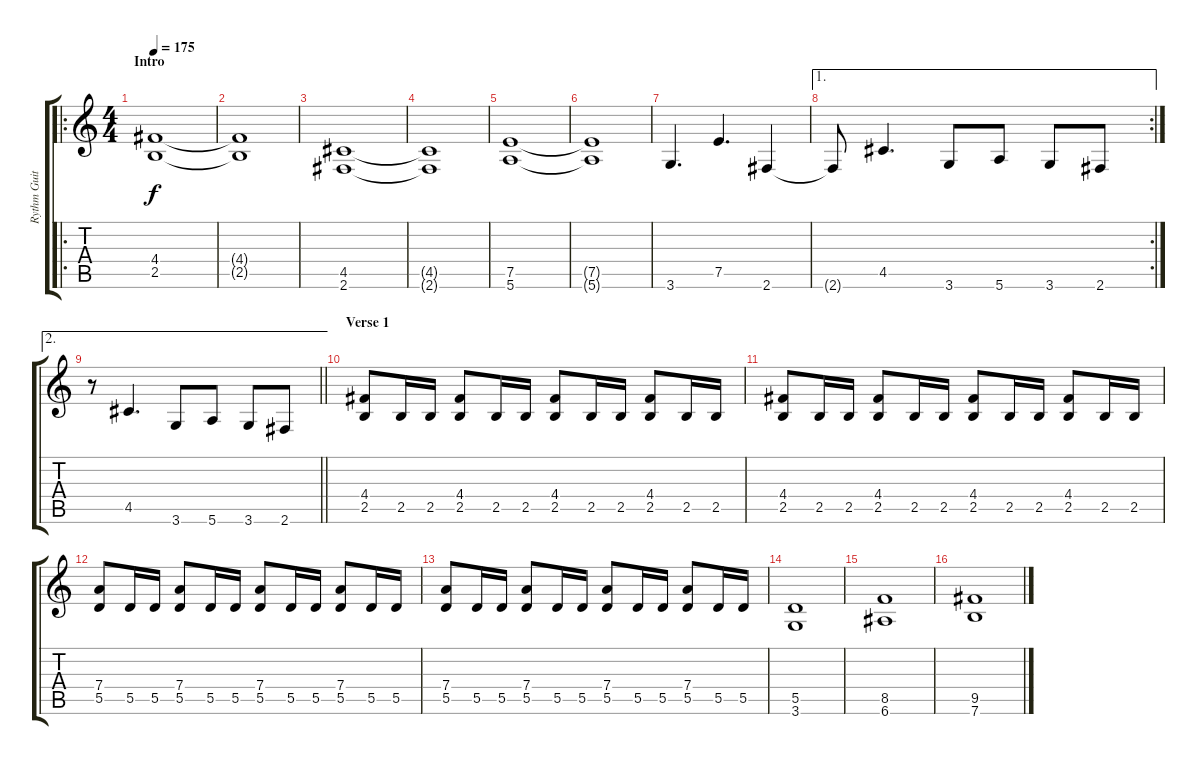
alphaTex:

\track ("Rythm Guitar" "Rythm Guit") {instrument distortionguitar}
\staff {score tabs}
\tuning (E4 B3 G3 D3 A2 E2) {hide}
\ro
\ts (4 4)
\section ("" "Intro")
\tempo 175
\clef g2
\ks c
(4.4 2.5).1{dy f instrument distortionguitar} |
(4.4{t} 2.5{t}).1 |
(4.5 2.6).1 |
(4.5{t} 2.6{t}).1 |
(7.5 5.6).1 |
(7.5{t} 5.6{t}).1 |
3.6.4{d} 7.5.4{d} 2.6.4 |
\ae 1
\rc 2
2.6{t}.8 4.5.4{d} 3.6.8 5.6.8 3.6.8 2.6.8 |
\ae 2
\barLineRight lightlight
r.8 4.5.4{d} 3.6.8 5.6.8 3.6.8 2.6.8 |
\section ("" "Verse 1")
(4.4 2.5).8 2.5.16 2.5.16 (4.4 2.5).8 2.5.16 2.5.16 (4.4 2.5).8 2.5.16 2.5.16 (4.4 2.5).8 2.5.16 2.5.16 |
(4.4 2.5).8 2.5.16 2.5.16 (4.4 2.5).8 2.5.16 2.5.16 (4.4 2.5).8 2.5.16 2.5.16 (4.4 2.5).8 2.5.16 2.5.16 |
(7.4 5.5).8 5.5.16 5.5.16 (7.4 5.5).8 5.5.16 5.5.16 (7.4 5.5).8 5.5.16 5.5.16 (7.4 5.5).8 5.5.16 5.5.16 |
(7.4 5.5).8 5.5.16 5.5.16 (7.4 5.5).8 5.5.16 5.5.16 (7.4 5.5).8 5.5.16 5.5.16 (7.4 5.5).8 5.5.16 5.5.16 |
(5.5 3.6).1 |
(8.5 6.6).1 |
(9.5 7.6).1
